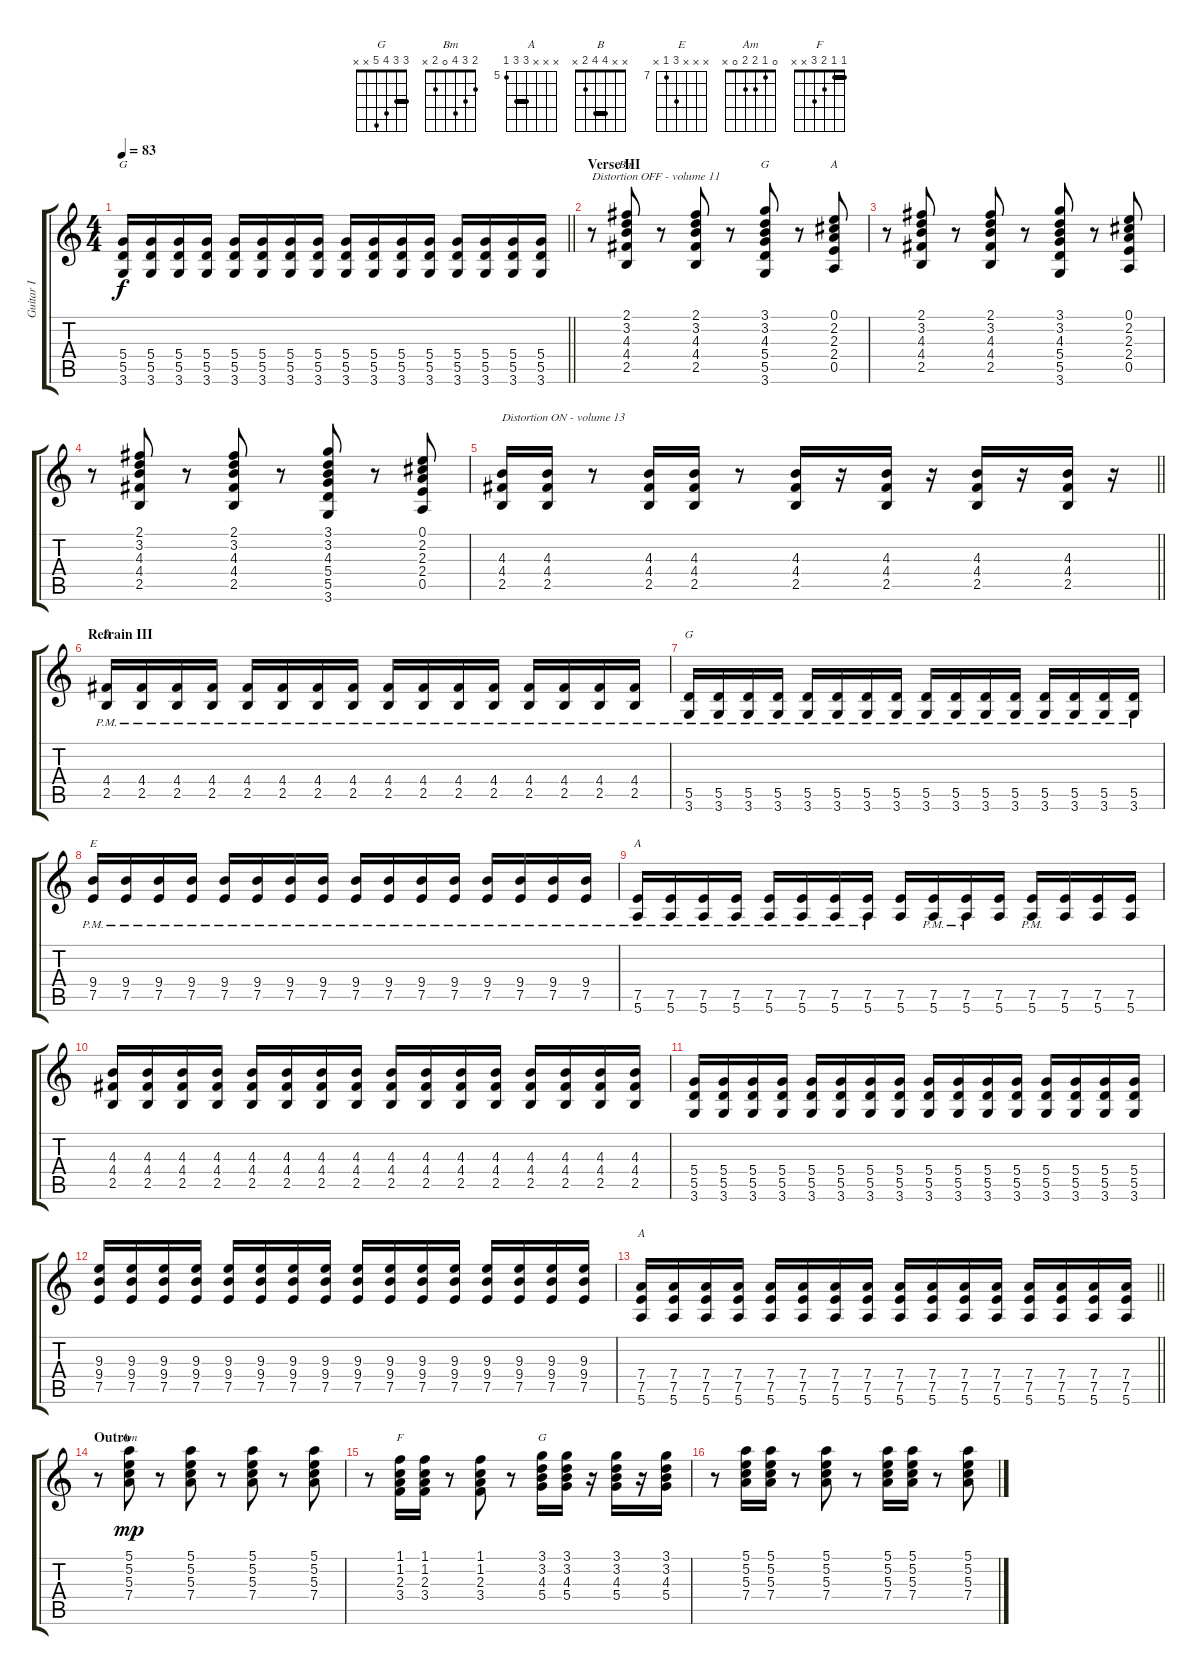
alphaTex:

\track ("Guitar I" "Guitar I") {instrument acousticguitarsteel}
\staff {score tabs}
\tuning (E4 B3 G3 D3 A2 E2) {hide}
\chord ("G" x x x 5 5 3) {barre 5}
\chord ("Bm" 2 3 4 0 2 x)
\chord ("G" 3 3 0 0 2 3) {barre 3}
\chord ("A" 0 2 2 2 0 x)
\chord ("B" x x 4 4 2 x) {barre 4}
\chord ("G" x x x x 5 3)
\chord ("E" x x x 9 7 x) {firstfret 7}
\chord ("A" x x x x 7 5) {firstfret 5}
\chord ("A" x x x 7 7 5) {firstfret 5 barre 7}
\chord ("Am" 0 1 2 2 0 x)
\chord ("F" 1 1 2 3 x x) {barre 1}
\chord ("G" 3 3 4 5 x x) {barre 3}
\ts (4 4)
\tempo 83
\clef g2
\barLineRight lightlight
\ks c
(5.4 5.5 3.6).16{ch "G" dy f} (5.4 5.5 3.6).16 (5.4 5.5 3.6).16 (5.4 5.5 3.6).16 (5.4 5.5 3.6).16 (5.4 5.5 3.6).16 (5.4 5.5 3.6).16 (5.4 5.5 3.6).16 (5.4 5.5 3.6).16 (5.4 5.5 3.6).16 (5.4 5.5 3.6).16 (5.4 5.5 3.6).16 (5.4 5.5 3.6).16 (5.4 5.5 3.6).16 (5.4 5.5 3.6).16 (5.4 5.5 3.6).16 |
\section ("" "Verse III")
r.8{txt "Distortion OFF - volume 11" volume 11 instrument acousticguitarsteel} (2.1 3.2 4.3 4.4 2.5).8{ch "Bm"} r.8 (2.1 3.2 4.3 4.4 2.5).8 r.8 (3.1 3.2 4.3 5.4 5.5 3.6).8{ch "G"} r.8 (0.1 2.2 2.3 2.4 0.5).8{ch "A"} |
r.8 (2.1 3.2 4.3 4.4 2.5).8 r.8 (2.1 3.2 4.3 4.4 2.5).8 r.8 (3.1 3.2 4.3 5.4 5.5 3.6).8 r.8 (0.1 2.2 2.3 2.4 0.5).8 |
r.8 (2.1 3.2 4.3 4.4 2.5).8 r.8 (2.1 3.2 4.3 4.4 2.5).8 r.8 (3.1 3.2 4.3 5.4 5.5 3.6).8 r.8 (0.1 2.2 2.3 2.4 0.5).8 |
\barLineRight lightlight
(4.3 4.4 2.5).16{txt "Distortion ON - volume 13" volume 13 instrument distortionguitar} (4.3 4.4 2.5).16 r.8 (4.3 4.4 2.5).16 (4.3 4.4 2.5).16 r.8 (4.3 4.4 2.5).16 r.16 (4.3 4.4 2.5).16 r.16 (4.3 4.4 2.5).16 r.16 (4.3 4.4 2.5).16 r.16 |
\section ("" "Refrain III")
(4.4{pm} 2.5{pm}).16{ch "B"} (4.4{pm} 2.5{pm}).16 (4.4{pm} 2.5{pm}).16 (4.4{pm} 2.5{pm}).16 (4.4{pm} 2.5{pm}).16 (4.4{pm} 2.5{pm}).16 (4.4{pm} 2.5{pm}).16 (4.4{pm} 2.5{pm}).16 (4.4{pm} 2.5{pm}).16 (4.4{pm} 2.5{pm}).16 (4.4{pm} 2.5{pm}).16 (4.4{pm} 2.5{pm}).16 (4.4{pm} 2.5{pm}).16 (4.4{pm} 2.5{pm}).16 (4.4{pm} 2.5{pm}).16 (4.4{pm} 2.5{pm}).16 |
(5.5{pm} 3.6{pm}).16{ch "G"} (5.5{pm} 3.6{pm}).16 (5.5{pm} 3.6{pm}).16 (5.5{pm} 3.6{pm}).16 (5.5{pm} 3.6{pm}).16 (5.5{pm} 3.6{pm}).16 (5.5{pm} 3.6{pm}).16 (5.5{pm} 3.6{pm}).16 (5.5{pm} 3.6{pm}).16 (5.5{pm} 3.6{pm}).16 (5.5{pm} 3.6{pm}).16 (5.5{pm} 3.6{pm}).16 (5.5{pm} 3.6{pm}).16 (5.5{pm} 3.6{pm}).16 (5.5{pm} 3.6{pm}).16 (5.5{pm} 3.6{pm}).16 |
(9.4{pm} 7.5{pm}).16{ch "E"} (9.4{pm} 7.5{pm}).16 (9.4{pm} 7.5{pm}).16 (9.4{pm} 7.5{pm}).16 (9.4{pm} 7.5{pm}).16 (9.4{pm} 7.5{pm}).16 (9.4{pm} 7.5{pm}).16 (9.4{pm} 7.5{pm}).16 (9.4{pm} 7.5{pm}).16 (9.4{pm} 7.5{pm}).16 (9.4{pm} 7.5{pm}).16 (9.4{pm} 7.5{pm}).16 (9.4{pm} 7.5{pm}).16 (9.4{pm} 7.5{pm}).16 (9.4{pm} 7.5{pm}).16 (9.4{pm} 7.5{pm}).16 |
(7.5{pm} 5.6{pm}).16{ch "A"} (7.5{pm} 5.6{pm}).16 (7.5{pm} 5.6{pm}).16 (7.5{pm} 5.6{pm}).16 (7.5{pm} 5.6{pm}).16 (7.5{pm} 5.6{pm}).16 (7.5{pm} 5.6{pm}).16 (7.5{pm} 5.6{pm}).16 (7.5 5.6).16 (7.5{pm} 5.6{pm}).16 (7.5{pm} 5.6{pm}).16 (7.5 5.6).16 (7.5{pm} 5.6{pm}).16 (7.5 5.6).16 (7.5 5.6).16 (7.5 5.6).16 |
(4.3 4.4 2.5).16 (4.3 4.4 2.5).16 (4.3 4.4 2.5).16 (4.3 4.4 2.5).16 (4.3 4.4 2.5).16 (4.3 4.4 2.5).16 (4.3 4.4 2.5).16 (4.3 4.4 2.5).16 (4.3 4.4 2.5).16 (4.3 4.4 2.5).16 (4.3 4.4 2.5).16 (4.3 4.4 2.5).16 (4.3 4.4 2.5).16 (4.3 4.4 2.5).16 (4.3 4.4 2.5).16 (4.3 4.4 2.5).16 |
(5.4 5.5 3.6).16 (5.4 5.5 3.6).16 (5.4 5.5 3.6).16 (5.4 5.5 3.6).16 (5.4 5.5 3.6).16 (5.4 5.5 3.6).16 (5.4 5.5 3.6).16 (5.4 5.5 3.6).16 (5.4 5.5 3.6).16 (5.4 5.5 3.6).16 (5.4 5.5 3.6).16 (5.4 5.5 3.6).16 (5.4 5.5 3.6).16 (5.4 5.5 3.6).16 (5.4 5.5 3.6).16 (5.4 5.5 3.6).16 |
(9.3 9.4 7.5).16 (9.3 9.4 7.5).16 (9.3 9.4 7.5).16 (9.3 9.4 7.5).16 (9.3 9.4 7.5).16 (9.3 9.4 7.5).16 (9.3 9.4 7.5).16 (9.3 9.4 7.5).16 (9.3 9.4 7.5).16 (9.3 9.4 7.5).16 (9.3 9.4 7.5).16 (9.3 9.4 7.5).16 (9.3 9.4 7.5).16 (9.3 9.4 7.5).16 (9.3 9.4 7.5).16 (9.3 9.4 7.5).16 |
\barLineRight lightlight
(7.4 7.5 5.6).16{ch "A"} (7.4 7.5 5.6).16 (7.4 7.5 5.6).16 (7.4 7.5 5.6).16 (7.4 7.5 5.6).16 (7.4 7.5 5.6).16 (7.4 7.5 5.6).16 (7.4 7.5 5.6).16 (7.4 7.5 5.6).16 (7.4 7.5 5.6).16 (7.4 7.5 5.6).16 (7.4 7.5 5.6).16 (7.4 7.5 5.6).16 (7.4 7.5 5.6).16 (7.4 7.5 5.6).16 (7.4 7.5 5.6).16 |
\section ("" "Outro")
r.8 (5.1 5.2 5.3 7.4).8{ch "Am" dy mp} r.8 (5.1 5.2 5.3 7.4).8 r.8 (5.1 5.2 5.3 7.4).8 r.8 (5.1 5.2 5.3 7.4).8 |
r.8 (1.1 1.2 2.3 3.4).16{ch "F"} (1.1 1.2 2.3 3.4).16 r.8 (1.1 1.2 2.3 3.4).8 r.8 (3.1 3.2 4.3 5.4).16{ch "G"} (3.1 3.2 4.3 5.4).16 r.16 (3.1 3.2 4.3 5.4).16 r.16 (3.1 3.2 4.3 5.4).16 |
r.8 (5.1 5.2 5.3 7.4).16 (5.1 5.2 5.3 7.4).16 r.8 (5.1 5.2 5.3 7.4).8 r.8 (5.1 5.2 5.3 7.4).16 (5.1 5.2 5.3 7.4).16 r.8 (5.1 5.2 5.3 7.4).8
